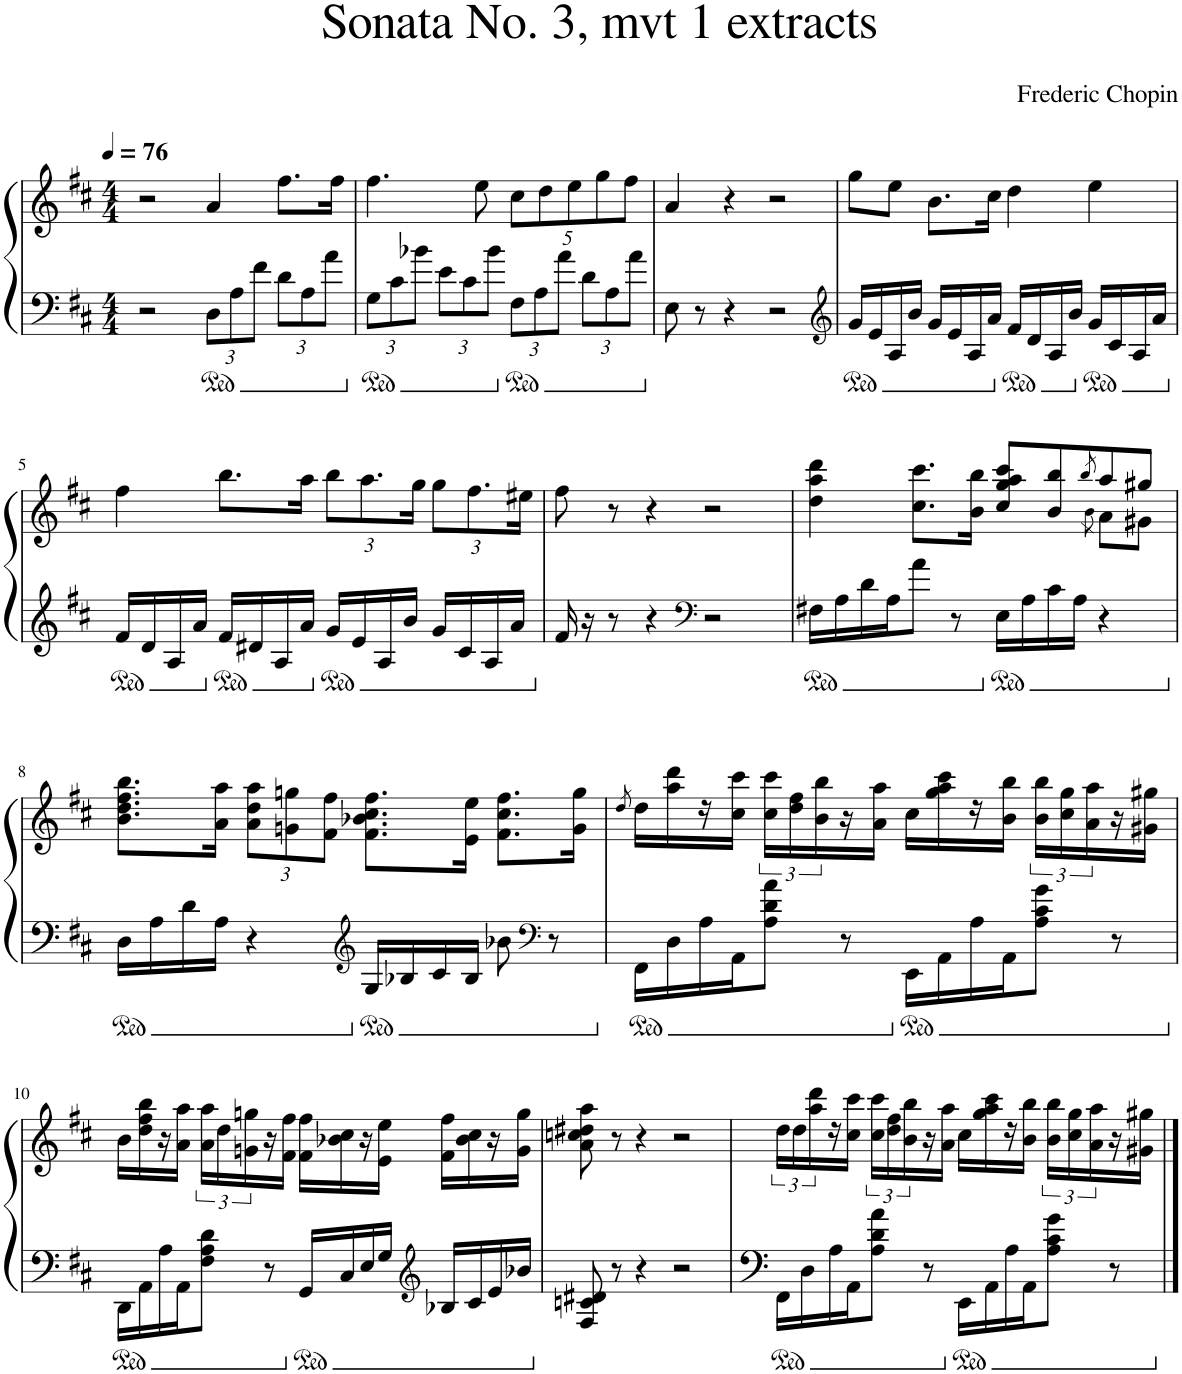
**kern	**kern
*part1	*part1
*staff2	*staff1
*I"Piano	*
*I'Pno.	*
*clefF4	*clefG2
*k[f#c#]	*k[f#c#]
*M4/4	*M4/4
*MM76	*MM76
=1	=1
2r	2r
*Xbrackettup	*
12D\L	4a/
12A\	.
12f#\J	.
12d\L	8.ff#\L
12A\	.
12a\J	.
.	16ff#\Jk
=2	=2
12G\L	4.ff#\
12c#\	.
12b-X\J	.
12e\L	.
12c#\	.
.	8ee\
12b-\J	.
*	*Xbrackettup
12F#\L	10cc#\L
12A\	.
.	10dd\
12a\J	.
.	10ee\
12d\L	.
.	10gg\
12A\	.
.	10ff#\J
12a\J	.
=3	=3
8E\	4a/
8r	.
4r	4r
2r	2r
=4	=4
*clefG2	*
16g/LL	8gg\L
16e/	.
16A/	8ee\J
16b/JJ	.
16g/LL	8.b\L
16e/	.
16A/	.
16a/JJ	16cc#\Jk
16f#/LL	4dd\
16d/	.
16A/	.
16b/JJ	.
16g/LL	4ee\
16c#/	.
16A/	.
16a/JJ	.
!!LO:LB:g=z
=5	=5
16f#/LL	4ff#\
16d/	.
16A/	.
16a/JJ	.
16f#/LL	8.bb\L
16d#X/	.
16A/	.
16a/JJ	16aa\Jk
16g/LL	12bb\L
16e/	.
.	12.aa\
16A/	.
16b/JJ	.
.	24gg\Jk
16g/LL	12gg\L
16c#/	.
.	12.ff#\
16A/	.
16a/JJ	.
.	24ee#X\Jk
=6	=6
16f#/	8ff#\
16r	.
8r	8r
4r	4r
*clefF4	*
2r	2r
=7	=7
*	*^
16F#X\LL	4dd\ 4aa\ 4ddd\	2ryy
16A\	.	.
16d\	.	.
16A\J	.	.
8a\J	8.cc#\ 8.ccc#\L	.
8r	.	.
.	16b\ 16bb\Jk	.
16E\LL	8cc#/ 8gg/ 8aa/ 8ccc#/L	4ryy
16A\	.	.
16c#\	8b/ 8bb/	.
16A\JJ	.	.
.	8qbb/	8qb\
4r	8aa/	8a\L
.	8gg#X/J	8g#X\J
*	*v	*v
!!LO:LB:g=z
=8	=8
16D\LL	8.b\ 8.dd\ 8.ff#\ 8.bb\L
16A\	.
16d\	.
16A\JJ	16a\ 16aa\Jk
4r	12a\ 12dd\ 12aa\L
.	12gn\ 12ggn\
.	12f#\ 12ff#\J
*clefG2	*
16G/LL	8.f#\ 8.b-X\ 8.cc#\ 8.ff#\L
16B-X/	.
16c#/	.
16B-/JJ	16e\ 16ee\Jk
8b-X\	8.f#\ 8.cc#\ 8.ff#\L
*clefF4	*
8r	.
.	16g\ 16gg\Jk
=9	=9
.	8qdd/
16FF#\LL	16dd\LL
16D\	16aa\ 16ddd\
16A\	16r
16AA\J	16cc#\ 16ccc#\JJ
*	*brackettup
8A\ 8d\ 8a\J	24cc#\ 24ccc#\LL
.	24dd\ 24ff#\
.	24b\ 24bb\
8r	16r
.	16a\ 16aa\JJ
16EE\LL	16cc#\LL
16AA\	16gg\ 16aa\ 16ccc#\
16A\	16r
16AA\J	16b\ 16bb\JJ
8A\ 8c#\ 8g\J	24b\ 24bb\LL
.	24cc#\ 24gg\
.	24a\ 24aa\
8r	16r
.	16g#X\ 16gg#X\JJ
!!LO:LB:g=z
=10	=10
16DD\LL	16b\LL
16AA\	16dd\ 16ff#\ 16bb\
16A\	16r
16AA\J	16a\ 16aa\JJ
8F#\ 8A\ 8d\J	24a\ 24aa\LL
.	24dd\
.	24gn\ 24ggn\
8r	16r
.	16f#\ 16ff#\JJ
16GG/LL	16f#\ 16ff#\LL
16C#/	16b-X\ 16cc#\
16E/	16r
16G/JJ	16e\ 16ee\JJ
*clefG2	*
16B-X/LL	16f#\ 16ff#\LL
16c#/	16b-\ 16cc#\
16e/	16r
16b-X/JJ	16g\ 16gg\JJ
=11	=11
8F#/ 8cn/ 8d#X/	8a\ 8ccn\ 8dd#X\ 8aa\
8r	8r
4r	4r
2r	2r
=12	=12
16FF#\LL	24dd\LL
.	24dd\
16D\	.
.	24aa\ 24ddd\
16A\	16r
16AA\J	16cc#\ 16ccc#\JJ
8A\ 8d\ 8a\J	24cc#\ 24ccc#\LL
.	24dd\ 24ff#\
.	24b\ 24bb\
8r	16r
.	16a\ 16aa\JJ
16EE\LL	16cc#\LL
16AA\	16gg\ 16aa\ 16ccc#\
16A\	16r
16AA\J	16b\ 16bb\JJ
8A\ 8c#\ 8g\J	24b\ 24bb\LL
.	24cc#\ 24gg\
.	24a\ 24aa\
8r	16r
.	16g#X\ 16gg#X\JJ
==	==
*-	*-
